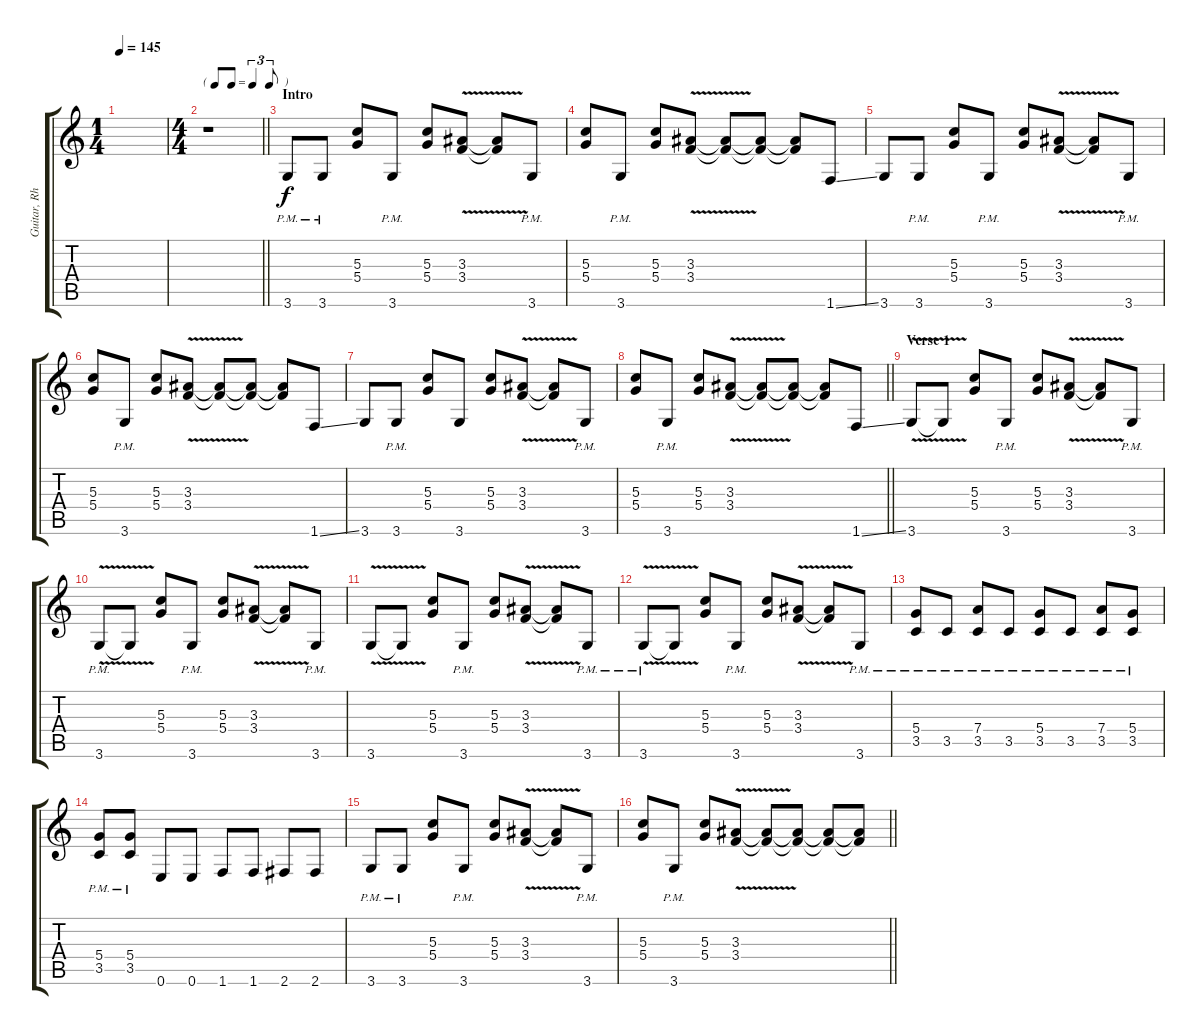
\track ("Guitar, Rhythm" "Guitar, Rh") {instrument overdrivenguitar}
\staff {score tabs}
\tuning (E4 B3 G3 D3 A2 E2) {hide}
\ts (1 4)
\tempo 145
\clef g2
\ks c
|
\ts (4 4)
\tf triplet8th
\barLineRight lightlight
r.1 |
\section ("" "Intro")
3.6{pm}.8 3.6{pm}.8 (5.3 5.4).8 3.6{pm}.8 (5.3 5.4).8 (3.3{v} 3.4{v}).8 (3.3{t} 3.4{t}).8 3.6{pm}.8 |
(5.3 5.4).8 3.6{pm}.8 (5.3 5.4).8 (3.3{v} 3.4{v}).8 (3.3{t} 3.4{t}).8 (3.3{t} 3.4{t}).8 (3.3{t} 3.4{t}).8 1.6{ss}.8 |
3.6.8 3.6{pm}.8 (5.3 5.4).8 3.6{pm}.8 (5.3 5.4).8 (3.3{v} 3.4{v}).8 (3.3{t} 3.4{t}).8 3.6{pm}.8 |
(5.3 5.4).8 3.6{pm}.8 (5.3 5.4).8 (3.3{v} 3.4{v}).8 (3.3{t} 3.4{t}).8 (3.3{t} 3.4{t}).8 (3.3{t} 3.4{t}).8 1.6{ss}.8 |
3.6.8 3.6{pm}.8 (5.3 5.4).8 3.6.8 (5.3 5.4).8 (3.3{v} 3.4{v}).8 (3.3{t} 3.4{t}).8 3.6{pm}.8 |
\barLineRight lightlight
(5.3 5.4).8 3.6{pm}.8 (5.3 5.4).8 (3.3{v} 3.4{v}).8 (3.3{t} 3.4{t}).8 (3.3{t} 3.4{t}).8 (3.3{t} 3.4{t}).8 1.6{ss}.8 |
\section ("" "Verse 1")
3.6{v}.8 3.6{t}.8 (5.3 5.4).8 3.6{pm}.8 (5.3 5.4).8 (3.3{v} 3.4{v}).8 (3.3{t} 3.4{t}).8 3.6{pm}.8 |
3.6{v pm}.8 3.6{t}.8 (5.3 5.4).8 3.6{pm}.8 (5.3 5.4).8 (3.3{v} 3.4{v}).8 (3.3{t} 3.4{t}).8 3.6{pm}.8 |
3.6{v}.8 3.6{t}.8 (5.3 5.4).8 3.6{pm}.8 (5.3 5.4).8 (3.3{v} 3.4{v}).8 (3.3{t} 3.4{t}).8 3.6{pm}.8 |
3.6{v pm}.8 3.6{t}.8 (5.3 5.4).8 3.6{pm}.8 (5.3 5.4).8 (3.3{v} 3.4{v}).8 (3.3{t} 3.4{t}).8 3.6{pm}.8 |
(5.4{pm} 3.5{pm}).8 3.5{pm}.8 (7.4{pm} 3.5{pm}).8 3.5{pm}.8 (5.4{pm} 3.5{pm}).8 3.5{pm}.8 (7.4{pm} 3.5{pm}).8 (5.4{pm} 3.5{pm}).8 |
(5.4{pm} 3.5{pm}).8 (5.4{pm} 3.5{pm}).8 0.6.8 0.6.8 1.6.8 1.6.8 2.6.8 2.6.8 |
3.6{pm}.8 3.6{pm}.8 (5.3 5.4).8 3.6{pm}.8 (5.3 5.4).8 (3.3{v} 3.4{v}).8 (3.3{t} 3.4{t}).8 3.6{pm}.8 |
\barLineRight lightlight
(5.3 5.4).8 3.6{pm}.8 (5.3 5.4).8 (3.3{v} 3.4{v}).8 (3.3{t} 3.4{t}).8 (3.3{t} 3.4{t}).8 (3.3{t} 3.4{t}).8 (3.3{t} 3.4{t}).8
